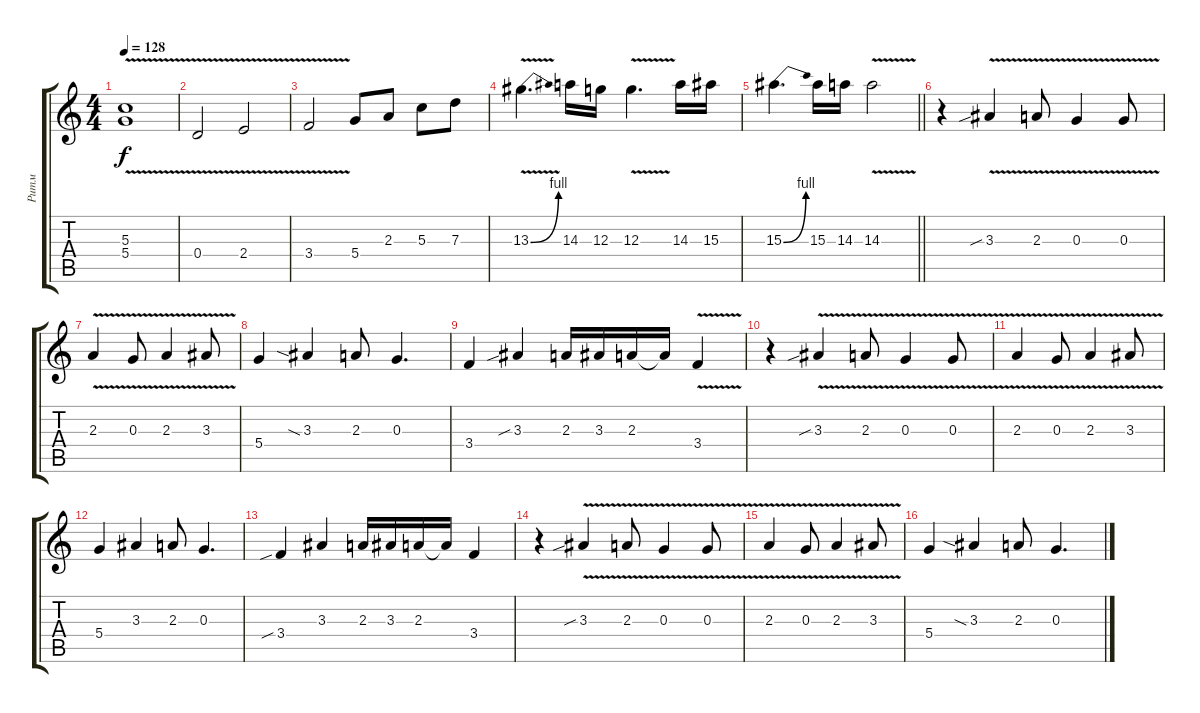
\track ("Ритм" "Ритм") {instrument distortionguitar}
\staff {score tabs}
\tuning (E4 B3 G3 D3 A2 E2) {hide}
\ts (4 4)
\tempo 128
\clef g2
\ks c
(5.3{v} 5.4).1{dy f} |
0.4{v}.2 2.4{v}.2 |
3.4{v}.2 5.4.8 2.3.8 5.3.8 7.3.8 |
13.3{be (bend 0 0 60 4) v}.4{d} 14.3.16 12.3.16 12.3{v}.4{d} 14.3.16 15.3.16 |
\barLineRight lightlight
15.3{be (bend 0 0 60 4)}.4{d} 15.3.16 14.3.16 14.3{v}.2 |
r.4 3.3{v sib}.4 2.3{v}.8 0.3{v}.4 0.3{v}.8 |
2.3{v}.4 0.3{v}.8 2.3{v}.4 3.3{v}.8 |
5.4.4 3.3{sia}.4 2.3.8 0.3.4{d} |
3.4.4 3.3{sib}.4 2.3.16 3.3.16 2.3.16 2.3{t}.16 3.4{v}.4 |
r.4 3.3{v sib}.4 2.3{v}.8 0.3{v}.4 0.3{v}.8 |
2.3{v}.4 0.3{v}.8 2.3{v}.4 3.3{v}.8 |
5.4.4 3.3.4 2.3.8 0.3.4{d} |
3.4{sib}.4 3.3.4 2.3.16 3.3.16 2.3.16 2.3{t}.16 3.4.4 |
r.4 3.3{v sib}.4 2.3{v}.8 0.3{v}.4 0.3{v}.8 |
2.3{v}.4 0.3{v}.8 2.3{v}.4 3.3{v}.8 |
5.4.4 3.3{sia}.4 2.3.8 0.3.4{d}
